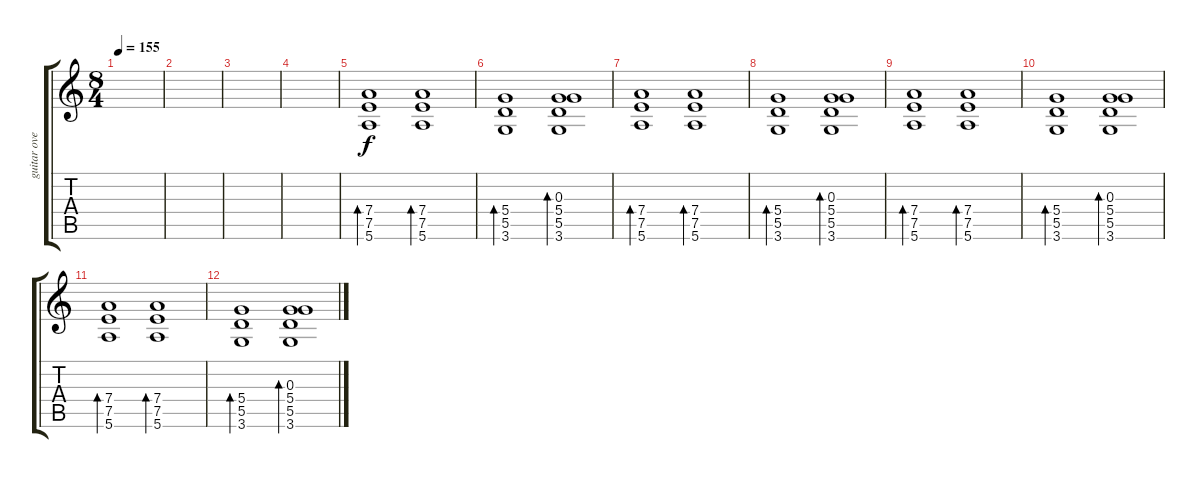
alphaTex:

\track ("guitar overdriven" "guitar ove") {instrument overdrivenguitar}
\staff {score tabs}
\tuning (E4 B3 G3 D3 A2 E2) {hide}
\ts (8 4)
\tempo 155
\clef g2
\ks c
|
|
|
|
(7.4 7.5 5.6).1{bd 30} (7.4 7.5 5.6).1{bd 30} |
(5.4 5.5 3.6).1{bd 120} (0.3 5.4 5.5 3.6).1{bd 60} |
(7.4 7.5 5.6).1{bd 120} (7.4 7.5 5.6).1{bd 60} |
(5.4 5.5 3.6).1{bd 120} (0.3 5.4 5.5 3.6).1{bd 60} |
(7.4 7.5 5.6).1{bd 30} (7.4 7.5 5.6).1{bd 30} |
(5.4 5.5 3.6).1{bd 120} (0.3 5.4 5.5 3.6).1{bd 60} |
(7.4 7.5 5.6).1{bd 30} (7.4 7.5 5.6).1{bd 30} |
(5.4 5.5 3.6).1{bd 120} (0.3 5.4 5.5 3.6).1{bd 60}
